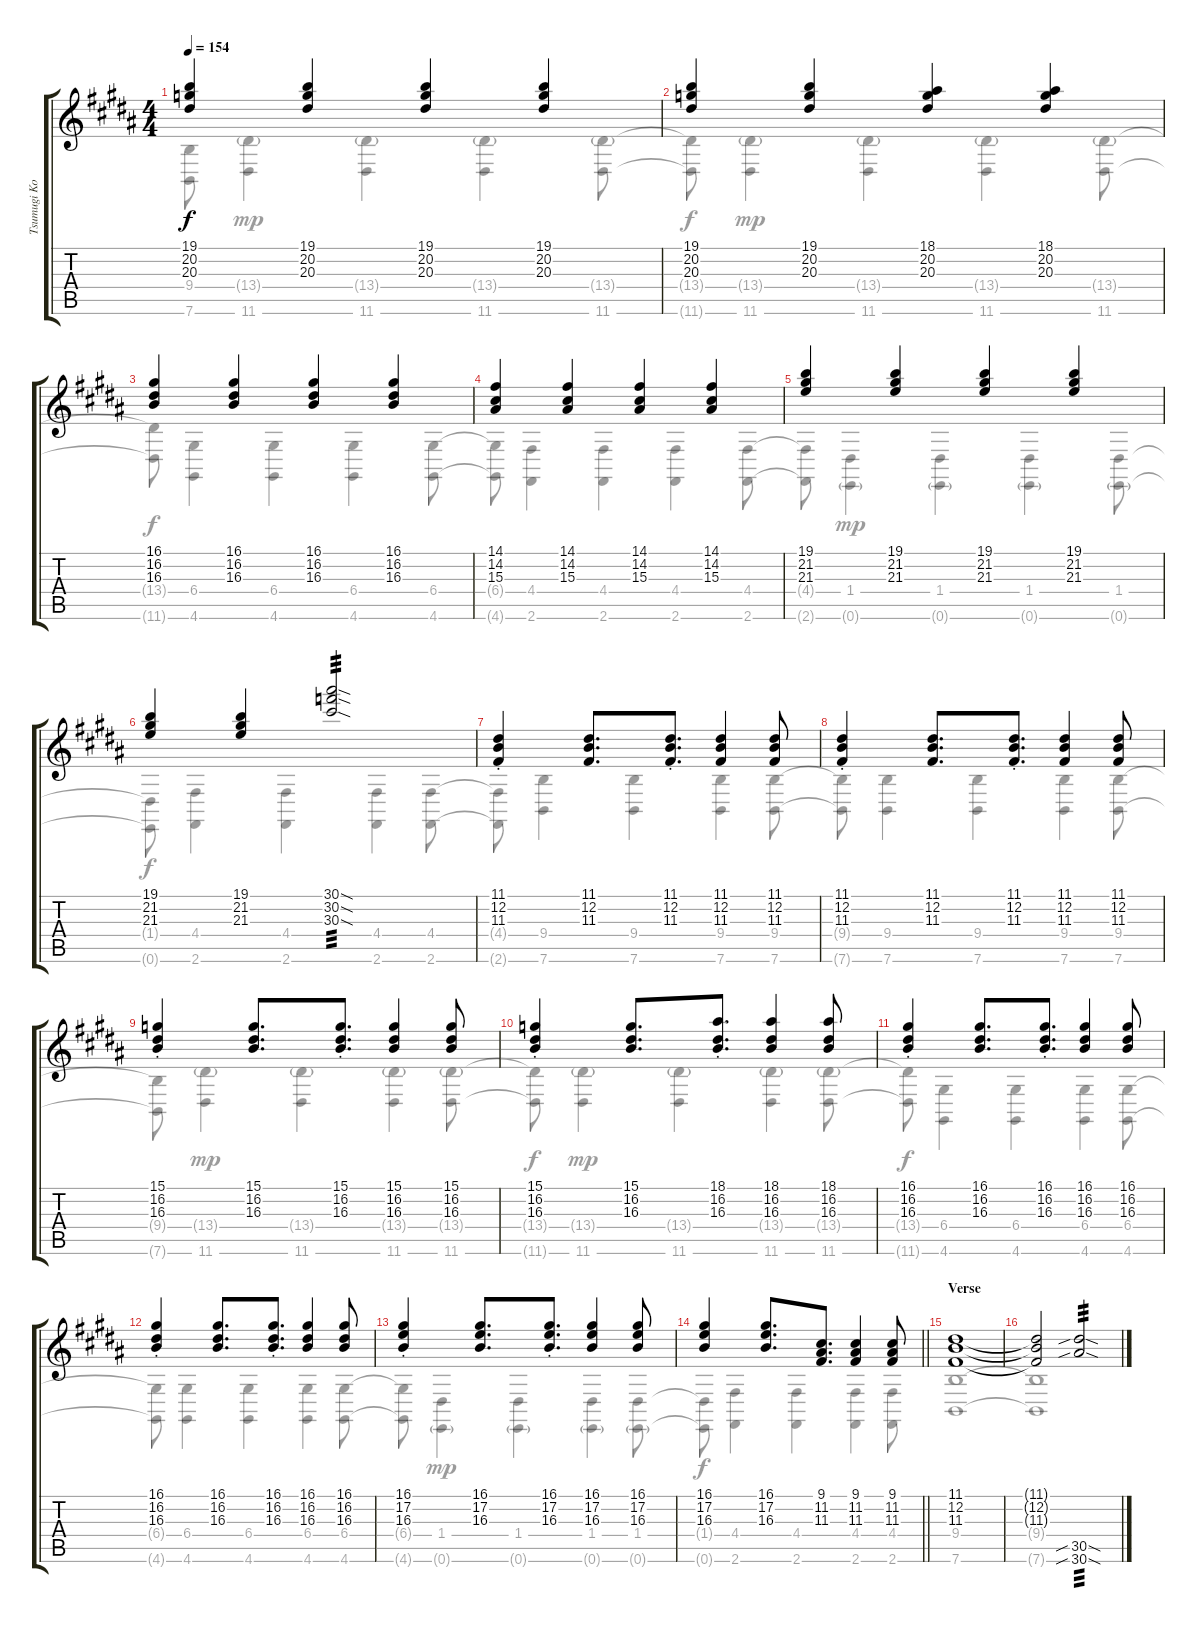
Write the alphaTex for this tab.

\track ("Tsumugi Kotobuki" "Tsumugi Ko") {instrument electricgrandpiano}
\staff {score tabs}
\tuning (E4 B3 G3 D3 A2 E2) {hide}
\voice
\ts (4 4)
\tempo 154
\clef g2
\ks b
(19.1 20.2 20.3).4{dy f} (19.1 20.2 20.3).4 (19.1 20.2 20.3).4 (19.1 20.2 20.3).4 |
(19.1 20.2 20.3).4 (19.1 20.2 20.3).4 (18.1 20.2 20.3).4 (18.1 20.2 20.3).4 |
(16.1 16.2 16.3).4 (16.1 16.2 16.3).4 (16.1 16.2 16.3).4 (16.1 16.2 16.3).4 |
(14.1 14.2 15.3).4 (14.1 14.2 15.3).4 (14.1 14.2 15.3).4 (14.1 14.2 15.3).4 |
(19.1 21.2 21.3).4 (19.1 21.2 21.3).4 (19.1 21.2 21.3).4 (19.1 21.2 21.3).4 |
(19.1 21.2 21.3).4 (19.1 21.2 21.3).4 (30.1{sod} 30.2{sod} 30.3{sod}).2{tp 3} |
(11.1{st} 12.2{st} 11.3{st}).4 (11.1 12.2 11.3).8{d} (11.1{st} 12.2{st} 11.3{st}).8{d} (11.1 12.2 11.3).4 (11.1 12.2 11.3).8 |
(11.1{st} 12.2{st} 11.3{st}).4 (11.1 12.2 11.3).8{d} (11.1{st} 12.2{st} 11.3{st}).8{d} (11.1 12.2 11.3).4 (11.1 12.2 11.3).8 |
(15.1{st} 16.2{st} 16.3{st}).4 (15.1 16.2 16.3).8{d} (15.1{st} 16.2{st} 16.3{st}).8{d} (15.1 16.2 16.3).4 (15.1 16.2 16.3).8 |
(15.1{st} 16.2{st} 16.3{st}).4 (15.1 16.2 16.3).8{d} (18.1{st} 16.2{st} 16.3{st}).8{d} (18.1 16.2 16.3).4 (18.1 16.2 16.3).8 |
(16.1{st} 16.2{st} 16.3{st}).4 (16.1 16.2 16.3).8{d} (16.1{st} 16.2{st} 16.3{st}).8{d} (16.1 16.2 16.3).4 (16.1 16.2 16.3).8 |
(16.1{st} 16.2{st} 16.3{st}).4 (16.1 16.2 16.3).8{d} (16.1{st} 16.2{st} 16.3{st}).8{d} (16.1 16.2 16.3).4 (16.1 16.2 16.3).8 |
(16.1{st} 17.2{st} 16.3{st}).4 (16.1 17.2 16.3).8{d} (16.1{st} 17.2{st} 16.3{st}).8{d} (16.1 17.2 16.3).4 (16.1 17.2 16.3).8 |
\barLineRight lightlight
(16.1 17.2 16.3).4 (16.1 17.2 16.3).8{d} (9.1 11.2 11.3).8{d} (9.1 11.2 11.3).4 (9.1 11.2 11.3).8 |
\section ("" "Verse")
(11.1 12.2 11.3).1 |
(11.1{t} 12.2{t} 11.3{t}).2 (30.5{sib sod} 30.6{sib sod}).2{tp 3}
\voice
\clef g2
\ottava regular
\simile none
\ks b
(9.4{t} 7.6{t}).8{dy f} (13.4{g} 11.6).4{dy mp} (13.4{g} 11.6).4 (13.4{g} 11.6).4 (13.4{g} 11.6).8 |
(13.4{t} 11.6{t}).8{dy f} (13.4{g} 11.6).4{dy mp} (13.4{g} 11.6).4 (13.4{g} 11.6).4 (13.4{g} 11.6).8 |
(13.4{t} 11.6{t}).8{dy f} (6.4 4.6).4 (6.4 4.6).4 (6.4 4.6).4 (6.4 4.6).8 |
(6.4{t} 4.6{t}).8 (4.4 2.6).4 (4.4 2.6).4 (4.4 2.6).4 (4.4 2.6).8 |
(4.4{t} 2.6{t}).8 (1.4 0.6{g}).4{dy mp} (1.4 0.6{g}).4 (1.4 0.6{g}).4 (1.4 0.6{g}).8 |
(1.4{t} 0.6{t}).8{dy f} (4.4 2.6).4 (4.4 2.6).4 (4.4 2.6).4 (4.4 2.6).8 |
(4.4{t} 2.6{t}).8 (9.4 7.6).4 (9.4 7.6).4 (9.4 7.6).4 (9.4 7.6).8 |
(9.4{t} 7.6{t}).8 (9.4 7.6).4 (9.4 7.6).4 (9.4 7.6).4 (9.4 7.6).8 |
(9.4{t} 7.6{t}).8 (13.4{g} 11.6).4{dy mp} (13.4{g} 11.6).4 (13.4{g} 11.6).4 (13.4{g} 11.6).8 |
(13.4{t} 11.6{t}).8{dy f} (13.4{g} 11.6).4{dy mp} (13.4{g} 11.6).4 (13.4{g} 11.6).4 (13.4{g} 11.6).8 |
(13.4{t} 11.6{t}).8{dy f} (6.4 4.6).4 (6.4 4.6).4 (6.4 4.6).4 (6.4 4.6).8 |
(6.4{t} 4.6{t}).8 (6.4 4.6).4 (6.4 4.6).4 (6.4 4.6).4 (6.4 4.6).8 |
(6.4{t} 4.6{t}).8 (1.4 0.6{g}).4{dy mp} (1.4 0.6{g}).4 (1.4 0.6{g}).4 (1.4 0.6{g}).8 |
\barLineRight lightlight
(1.4{t} 0.6{t}).8{dy f} (4.4 2.6).4 (4.4 2.6).4 (4.4 2.6).4 (4.4 2.6).8 |
(9.4 7.6).1 |
(9.4{t} 7.6{t}).1
